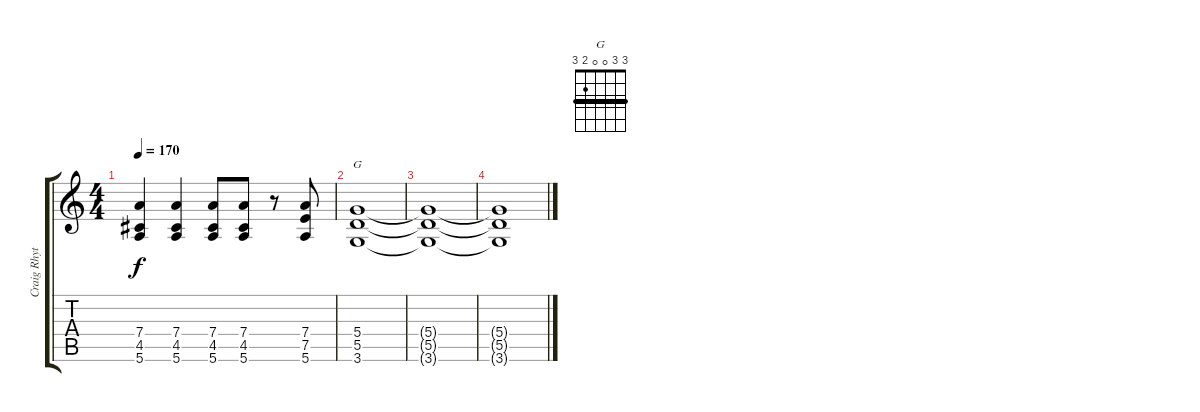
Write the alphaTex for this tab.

\track ("Craig Rhythm 2" "Craig Rhyt") {instrument overdrivenguitar}
\staff {score tabs}
\tuning (E4 B3 G3 D3 A2 E2) {hide}
\chord ("G" 3 3 0 0 2 3) {barre 3}
\ts (4 4)
\tempo 170
\clef g2
\ks c
(7.4 4.5 5.6).4{dy f} (7.4 4.5 5.6).4 (7.4 4.5 5.6).8 (7.4 4.5 5.6).8 r.8 (7.4 7.5 5.6).8 |
(5.4 5.5 3.6).1{ch "G"} |
(5.4{t} 5.5{t} 3.6{t}).1 |
(5.4{t} 5.5{t} 3.6{t}).1
